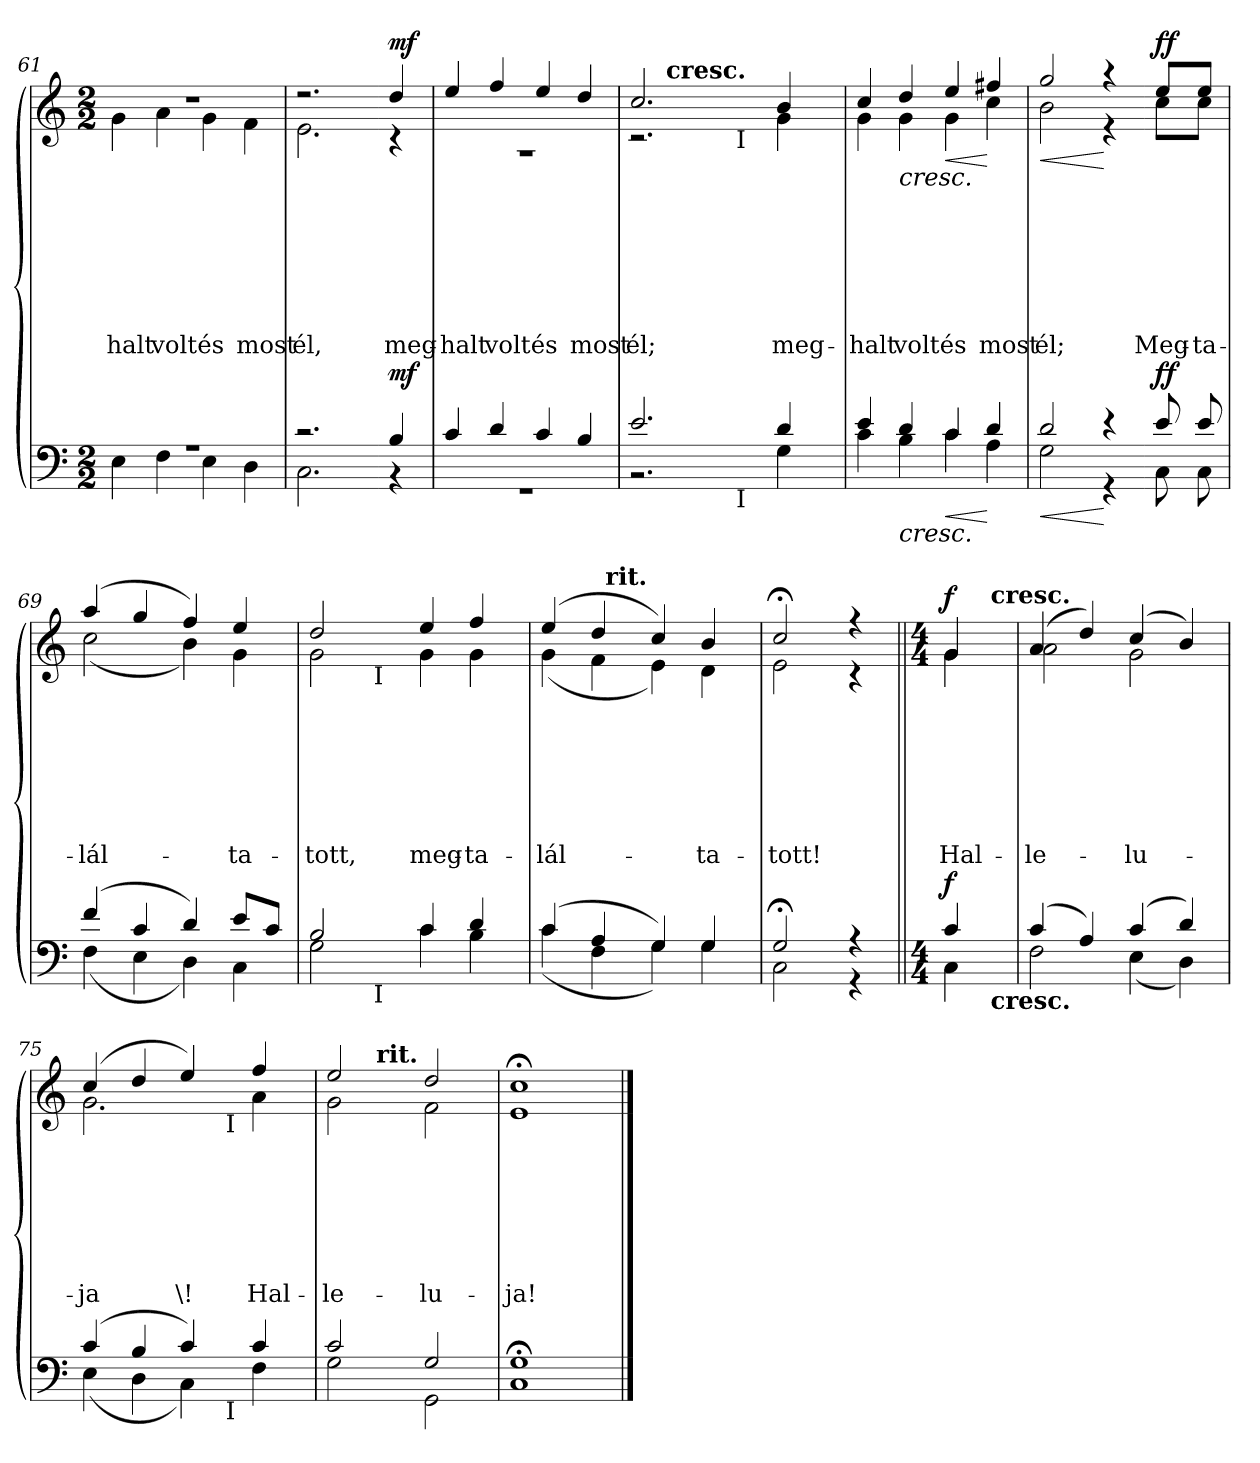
**kern	**dynam	**kern	**text	**text	**text	**text	**text	**text	**text	**dynam
*part2	*part2	*part1	*part1	*part1	*part1	*part1	*part1	*part1	*part1	*part1
*staff2	*staff2	*staff1	*staff1	*staff1	*staff1	*staff1	*staff1	*staff1	*staff1	*staff1
*clefF4	*	*clefG2	*	*	*	*	*	*	*	*
*k[]	*	*k[]	*	*	*	*	*	*	*	*
*a:	*	*a:	*	*	*	*	*	*	*	*
*M2/2	*	*M2/2	*	*	*	*	*	*	*	*
=61	=61	=61	=61	=61	=61	=61	=61	=61	=61	=61
*^	*	*^	*	*	*	*	*	*	*	*
!	!	!	!	!	!	!	!	!	!	!	!LO:LY:b	!
1rA	4E\	.	1rdd	4g\	.	.	.	.	.	.	-halt	.
!	!	!	!	!	!	!	!	!	!	!	!LO:LY:b	!
.	4F\	.	.	4a\	.	.	.	.	.	.	volt	.
!	!	!	!	!	!	!	!	!	!	!	!LO:LY:b	!
.	4E\	.	.	4g\	.	.	.	.	.	.	és	.
!	!	!	!	!	!	!	!	!	!	!	!LO:LY:b	!
.	4D\	.	.	4f\	.	.	.	.	.	.	most	.
=62	=62	=62	=62	=62	=62	=62	=62	=62	=62	=62	=62	=62
!	!	!	!	!	!	!	!	!	!	!	!LO:LY:b	!
2.rc	2.C\	.	2.rdd	2.e\	.	.	.	.	.	.	él,	.
!!LO:LB:g=z	!!
=63-	=63-	=63-	=63-	=63-	=63-	=63-	=63-	=63-	=63-	=63-	=63-	=63-
!	!	!LO:DY:a	!	!	!	!	!	!	!	!	!LO:LY:b	!LO:DY:a
4B/	4rBB	mf	4dd/	4rc	.	.	.	.	.	.	meg-	mf
=64	=64	=64	=64	=64	=64	=64	=64	=64	=64	=64	=64	=64
!	!	!	!	!	!	!	!	!	!	!	!LO:LY:b	!
4c/	1rGG	.	4ee/	1rA	.	.	.	.	.	.	-halt	.
!	!	!	!	!	!	!	!	!	!	!	!LO:LY:b	!
4d/	.	.	4ff/	.	.	.	.	.	.	.	volt	.
!	!	!	!	!	!	!	!	!	!	!	!LO:LY:b	!
4c/	.	.	4ee/	.	.	.	.	.	.	.	és	.
!	!	!	!	!	!	!	!	!	!	!	!LO:LY:b	!
4B/	.	.	4dd/	.	.	.	.	.	.	.	most	.
*	*	*	*v	*v	*	*	*	*	*	*	*	*
=65	=65	=65	=65	=65	=65	=65	=65	=65	=65	=65	=65
!	!	!	!	!	!	!	!	!	!	!LO:LY:b	!
*	*^	*	*^	*	*	*	*	*	*	*	*
*	*	*	*	*	*^	*	*	*	*	*	*	*	*
*	*	*	*	*	*	*^	*	*	*	*	*	*	*	*
2.e/	2.rBB	2ryy	.	2.cc/	2.rc	8.ryy	2ryy	.	.	.	.	.	.	él;	.
!	!	!	!	!	!	!LO:TX:a:B:t=cresc.	!	!	!	!	!	!	!	!	!
.	.	.	.	.	.	2ryy	.	.	.	.	.	.	.	.	.
.	.	16.ryy	.	.	.	.	16.ryy	.	.	.	.	.	.	.	.
!	!	!	!	!	!	!	!LO:TX:b:t=I	!	!	!	!	!	!	!	!
!	!	!LO:TX:b:t=I	!	!	!	!	!	!	!	!	!	!	!	!	!
.	.	4ryy	.	.	.	.	4ryy	.	.	.	.	.	.	.	.
.	.	.	.	.	.	4ryy	.	.	.	.	.	.	.	.	.
!	!	!	!	!	!	!	!	!	!	!	!	!	!	!LO:LY:b	!
4d/	4G\	.	.	4b/	4g\	.	.	.	.	.	.	.	.	meg-	.
.	.	8ryy	.	.	.	.	8ryy	.	.	.	.	.	.	.	.
.	.	.	.	.	.	16ryy	.	.	.	.	.	.	.	.	.
.	.	32ryy	.	.	.	.	32ryy	.	.	.	.	.	.	.	.
*	*v	*v	*	*	*	*	*	*	*	*	*	*	*	*	*
*	*	*	*v	*v	*v	*v	*	*	*	*	*	*	*	*
=66	=66	=66	=66	=66	=66	=66	=66	=66	=66	=66	=66
*	*^	*	*^	*	*	*	*	*	*	*	*
*	*	*	*	*	*^	*	*	*	*	*	*	*	*
*	*	*	*	*	*	*^	*	*	*	*	*	*	*	*
!	!	!	!	!	!	!	!	!	!	!	!	!	!	!LO:LY:b	!
*	*v	*v	*	*	*	*	*	*	*	*	*	*	*	*	*
*	*	*	*	*v	*v	*v	*	*	*	*	*	*	*	*
4e/	4c\	.	4cc/	4g\	.	.	.	.	.	.	-halt	.
!	!	!LO:HP:b	!	!	!	!	!	!	!	!	!	!
!	!	!	!	!	!	!	!	!	!	!	!LO:LY:b	!LO:HP:b
4d/	4B\	<	4dd/	4g\	.	.	.	.	.	.	volt	<
!	!	!LO:HP:b	!	!	!	!	!	!	!	!	!	!
!	!	!	!	!	!	!	!	!	!	!	!LO:LY:b	!LO:HP:b
4c/	4c\	<	4ee/	4g\	.	.	.	.	.	.	és	<
!	!	!	!	!	!	!	!	!	!	!	!LO:LY:b	!
4d/	4A\	[	4ff#X/	4cc\	.	.	.	.	.	.	most	[
*v	*v	*	*	*	*	*	*	*	*	*	*	*
*	*	*v	*v	*	*	*	*	*	*	*	*
.	[	.	.	.	.	.	.	.	.	[
=67	=67	=67	=67	=67	=67	=67	=67	=67	=67	=67
!	!LO:HP:b	!	!	!	!	!	!	!	!	!
*^	*	*	*	*	*	*	*	*	*	*
!	!	!	!	!	!	!	!	!	!	!LO:LY:b	!LO:HP:b
*	*	*	*^	*	*	*	*	*	*	*	*
2d/	2G\	<	2gg/	2b\	.	.	.	.	.	.	él;	<
4r	4r	[	4r	4r	.	.	.	.	.	.	.	[
!!LO:LB:g=z	!!
=68-	=68-	=68-	=68-	=68-	=68-	=68-	=68-	=68-	=68-	=68-	=68-	=68-
!	!	!LO:DY:a	!	!	!	!	!	!	!	!	!LO:LY:b	!LO:DY:a
8e/	8C\	ff	8ee/L	8cc\L	.	.	.	.	.	.	Meg-	ff
!	!	!	!	!	!	!	!	!	!	!	!LO:LY:b	!
8e/	8C\	.	8ee/J	8cc\J	.	.	.	.	.	.	-ta-	.
=69	=69	=69	=69	=69	=69	=69	=69	=69	=69	=69	=69	=69
!	!	!	!	!	!	!	!	!	!	!	!LO:LY:b	!
(>4f/	(<4F\	.	(>4aa/	(<2cc\	.	.	.	.	.	.	-lál-	.
4c/	4E\	.	4gg/	.	.	.	.	.	.	.	.	.
4d/)	4D\)	.	4ff/)	4b\)	.	.	.	.	.	.	.	.
!	!	!	!	!	!	!	!	!	!	!	!LO:LY:b	!
8e/L	4C\	.	4ee/	4g\	.	.	.	.	.	.	-ta-	.
8c/J	.	.	.	.	.	.	.	.	.	.	.	.
*	*	*	*v	*v	*	*	*	*	*	*	*	*
=70	=70	=70	=70	=70	=70	=70	=70	=70	=70	=70	=70
!	!	!	!	!	!	!	!	!	!	!LO:LY:b	!
*	*^	*	*^	*	*	*	*	*	*	*	*
*	*	*	*	*	*^	*	*	*	*	*	*	*	*
2B/	2G\	4ryy	.	2dd/	2g\	4ryy	.	.	.	.	.	.	-tott,	.
.	.	32ryy	.	.	.	32ryy	.	.	.	.	.	.	.	.
!	!	!	!	!	!	!LO:TX:b:t=I	!	!	!	!	!	!	!	!
!	!	!LO:TX:b:t=I	!	!	!	!	!	!	!	!	!	!	!	!
.	.	2ryy	.	.	.	2ryy	.	.	.	.	.	.	.	.
!	!	!	!	!	!	!	!	!	!	!	!	!	!LO:LY:b	!
4c/	4c\	.	.	4ee/	4g\	.	.	.	.	.	.	.	meg-	.
!	!	!	!	!	!	!	!	!	!	!	!	!	!LO:LY:b	!
4d/	4B\	.	.	4ff/	4g\	.	.	.	.	.	.	.	-ta-	.
.	.	8..ryy	.	.	.	8..ryy	.	.	.	.	.	.	.	.
*	*v	*v	*	*	*	*	*	*	*	*	*	*	*	*
=71	=71	=71	=71	=71	=71	=71	=71	=71	=71	=71	=71	=71	=71
*	*^	*	*	*	*	*	*	*	*	*	*	*	*
!	!	!	!	!	!	!	!	!	!	!	!	!	!LO:LY:b	!
*	*v	*v	*	*	*	*	*	*	*	*	*	*	*	*
(>4c/	(<4c\	.	(>4ee/	(<4g\	4ryy	.	.	.	.	.	.	-lál-	.
4A/	4F\	.	4dd/	4f\	32ryy	.	.	.	.	.	.	.	.
!	!	!	!	!	!LO:TX:a:B:t=rit.	!	!	!	!	!	!	!	!
.	.	.	.	.	2ryy	.	.	.	.	.	.	.	.
4G/)	4G\)	.	4cc/)	4e\)	.	.	.	.	.	.	.	.	.
!	!	!	!	!	!	!	!	!	!	!	!	!LO:LY:b	!
4G/	4G\	.	4b/	4d\	.	.	.	.	.	.	.	-ta-	.
.	.	.	.	.	8..ryy	.	.	.	.	.	.	.	.
*	*	*	*v	*v	*v	*	*	*	*	*	*	*	*
=72	=72	=72	=72	=72	=72	=72	=72	=72	=72	=72	=72
*	*	*	*^	*	*	*	*	*	*	*	*
*	*	*	*	*^	*	*	*	*	*	*	*	*
!	!	!	!	!	!	!	!	!	!	!	!	!LO:LY:b	!
*	*	*	*	*v	*v	*	*	*	*	*	*	*	*
2G;/	2C\	.	2cc;/	2e\	.	.	.	.	.	.	-tott!	.
4r	4r	.	4r	4r	.	.	.	.	.	.	.	.
*v	*v	*	*	*	*	*	*	*	*	*	*	*
*	*	*v	*v	*	*	*	*	*	*	*	*
!!LO:LB:g=z
=73||	=73||	=73||	=73||	=73||	=73||	=73||	=73||	=73||	=73||	=73||
*M4/4	*	*M4/4	*	*	*	*	*	*	*	*
*^	*	*	*	*	*	*	*	*	*	*
*	*	*	*^	*	*	*	*	*	*	*	*
!	!	!LO:DY:a	!	!	!	!	!	!	!	!	!LO:LY:b	!LO:DY:a
*	*^	*	*	*^	*	*	*	*	*	*	*	*
4c/	4C\	8ryy	f	4g/	4g\	8ryy	.	.	.	.	.	.	Hal-	f
.	.	32ryy	.	.	.	32ryy	.	.	.	.	.	.	.	.
!	!	!	!	!	!	!LO:TX:a:B:t=cresc.	!	!	!	!	!	!	!	!
!	!	!LO:TX:b:B:t=cresc.	!	!	!	!	!	!	!	!	!	!	!	!
.	.	16.ryy	.	.	.	16.ryy	.	.	.	.	.	.	.	.
*	*v	*v	*	*	*	*	*	*	*	*	*	*	*	*
*	*	*	*v	*v	*v	*	*	*	*	*	*	*	*
=74	=74	=74	=74	=74	=74	=74	=74	=74	=74	=74	=74
*	*^	*	*^	*	*	*	*	*	*	*	*
*	*	*	*	*	*^	*	*	*	*	*	*	*	*
!	!	!	!	!	!	!	!	!	!	!	!	!	!LO:LY:b	!
*	*v	*v	*	*	*	*	*	*	*	*	*	*	*	*
*	*	*	*	*v	*v	*	*	*	*	*	*	*	*
(>4c/	2F\	.	(>4a/	2a\	.	.	.	.	.	.	-le-	.
4A/)	.	.	4dd/)	.	.	.	.	.	.	.	.	.
!	!	!	!	!	!	!	!	!	!	!	!LO:LY:b	!
(>4c/	(<4E\	.	(>4cc/	2g\	.	.	.	.	.	.	-lu-	.
4d/)	4D\)	.	4b/)	.	.	.	.	.	.	.	.	.
*	*	*	*v	*v	*	*	*	*	*	*	*	*
=75	=75	=75	=75	=75	=75	=75	=75	=75	=75	=75	=75
!	!	!	!	!	!	!	!	!	!	!LO:LY:b	!
*	*^	*	*^	*	*	*	*	*	*	*	*
*	*	*	*	*	*^	*	*	*	*	*	*	*	*
(4c/	(<4E\	2ryy	.	(>4cc/	2.g\	2ryy	.	.	.	.	.	.	-ja	.
4B/	4D\	.	.	4dd/	.	.	.	.	.	.	.	.	.	.
!	!	!	!	!	!	!	!	!	!	!	!	!	!LO:LY:b	!
4c/)	4C\)	8ryy	.	4ee/)	.	8ryy	.	.	.	.	.	.	\!	.
.	.	32ryy	.	.	.	32ryy	.	.	.	.	.	.	.	.
!	!	!	!	!	!	!LO:TX:b:t=I	!	!	!	!	!	!	!	!
!	!	!LO:TX:b:t=I	!	!	!	!	!	!	!	!	!	!	!	!
.	.	4ryy	.	.	.	4ryy	.	.	.	.	.	.	.	.
!	!	!	!	!	!	!	!	!	!	!	!	!	!LO:LY:b	!
4c/	4F\	.	.	4ff/	4a\	.	.	.	.	.	.	.	Hal-	.
.	.	16.ryy	.	.	.	16.ryy	.	.	.	.	.	.	.	.
*	*v	*v	*	*	*	*	*	*	*	*	*	*	*	*
=76	=76	=76	=76	=76	=76	=76	=76	=76	=76	=76	=76	=76	=76
*	*^	*	*	*	*	*	*	*	*	*	*	*	*
!	!	!	!	!	!	!	!	!	!	!	!	!	!LO:LY:b	!
*	*v	*v	*	*	*	*	*	*	*	*	*	*	*	*
2c/	2G\	.	2ee/	2g\	4ryy	.	.	.	.	.	.	-le-	.
!	!	!	!	!	!LO:TX:a:B:t=rit.	!	!	!	!	!	!	!	!
.	.	.	.	.	2.ryy	.	.	.	.	.	.	.	.
!	!	!	!	!	!	!	!	!	!	!	!	!LO:LY:b	!
2G/	2GG\	.	2dd/	2f\	.	.	.	.	.	.	.	-lu-	.
*	*	*	*v	*v	*v	*	*	*	*	*	*	*	*
=77	=77	=77	=77	=77	=77	=77	=77	=77	=77	=77	=77
*	*	*	*^	*	*	*	*	*	*	*	*
*	*	*	*	*^	*	*	*	*	*	*	*	*
!	!	!	!	!	!	!	!	!	!	!	!	!LO:LY:b	!
*	*	*	*	*v	*v	*	*	*	*	*	*	*	*
1G;<	1C	.	1cc;<	1e	.	.	.	.	.	.	-ja!	.
*v	*v	*	*	*	*	*	*	*	*	*	*	*
*	*	*v	*v	*	*	*	*	*	*	*	*
==	==	==	==	==	==	==	==	==	==	==
*-	*-	*-	*-	*-	*-	*-	*-	*-	*-	*-
